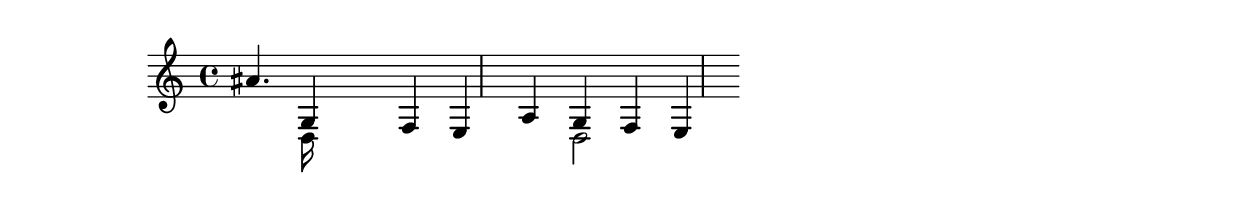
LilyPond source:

\version "2.16.2"
{

<<
    \new Voice = "melody" {
    ais'4.
        <<
        {
        \voiceOne
        g4 f4
        }
        \new Voice {
            \voiceTwo
            d16
            }
            >>
        \oneVoice
        e4
    a4
        <<
        {
        \voiceOne
        g f
        }
        \new Voice {
            \voiceTwo
            d2
            }
        >>
        \oneVoice
        e4
}
>> 
}
